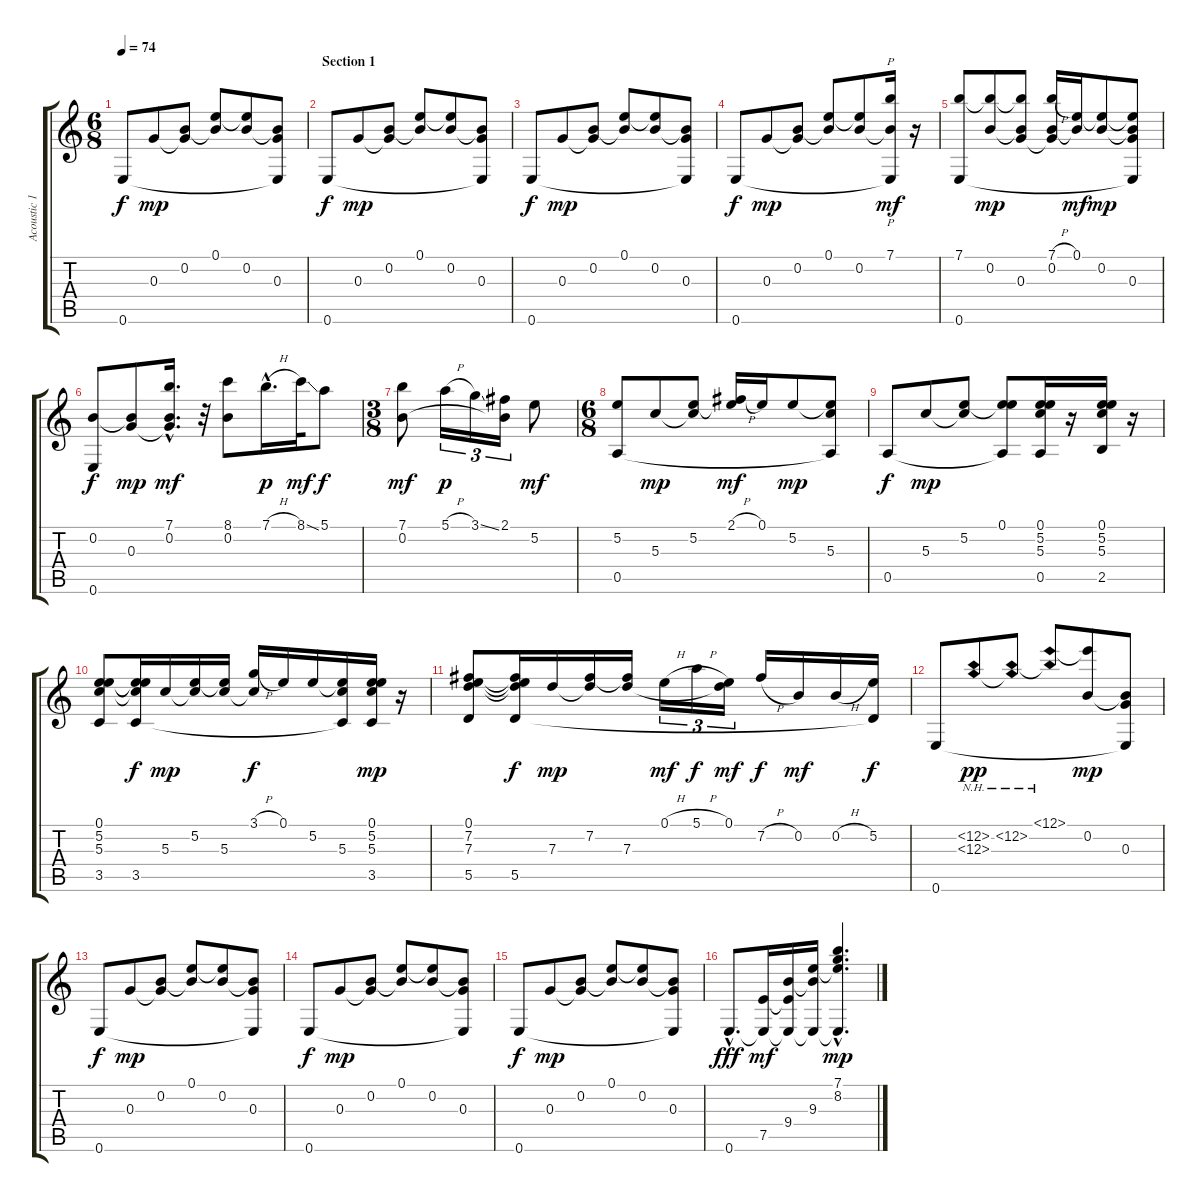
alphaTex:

\track ("Acoustic 1" "Acoustic 1") {instrument acousticguitarnylon}
\staff {score tabs}
\tuning (E4 B3 G3 D3 A2 E2) {hide}
\ts (6 8)
\tempo 74
\clef g2
\ks c
0.6.8{dy f instrument acousticguitarnylon} 0.3.8{dy mp} (0.2 0.3{t}).8 (0.1 0.2{t}).8 (0.1{t} 0.2).8 (0.2{t} 0.3 0.6{t}).8 |
\section ("" "Section 1")
0.6.8{dy f} 0.3.8{dy mp} (0.2 0.3{t}).8 (0.1 0.2{t}).8 (0.1{t} 0.2).8 (0.2{t} 0.3 0.6{t}).8 |
0.6.8{dy f} 0.3.8{dy mp} (0.2 0.3{t}).8 (0.1 0.2{t}).8 (0.1{t} 0.2).8 (0.2{t} 0.3 0.6{t}).8 |
0.6.8{dy f} 0.3.8{dy mp} (0.2 0.3{t}).8 (0.1 0.2{t}).8 (0.1{t} 0.2).8 (7.1 0.2{t} 0.6{t}).16{p dy mf} r.16 |
(7.1 0.6).8 (7.1{t} 0.2).8{dy mp} (7.1{t} 0.2{t} 0.3).8 (7.1{h} 0.2 0.3{t}).16 (0.1 0.2{t}).16{dy mf} (0.1{t} 0.2).8{dy mp} (0.1{t} 0.2{t} 0.3 0.6{t}).8 |
(0.2 0.6).8{dy f} (0.2{t} 0.3).8{dy mp} (7.1{hac} 0.2{hac} 0.3{hac t}).16{d dy mf} r.32 (8.1 0.2).8 7.1{h hac}.16{d dy p} 8.1{ss}.32{dy mf} 5.1.8{dy f} |
\ts (3 8)
(7.1 0.2).8{dy mf} 5.1{h}.16{tu (3 2) dy p} 3.1{ss}.16{tu (3 2)} (2.1 0.2{t}).16{tu (3 2)} 5.2.8{dy mf} |
\ts (6 8)
(5.2 0.5).8 5.3.8{dy mp} (5.2 5.3{t}).8 (2.1{h} 5.2{t}).16{dy mf} 0.1.16 5.2.8{dy mp} (5.2{t} 5.3 0.5{t}).8 |
0.5.8{dy f} 5.3.8{dy mp} (5.2 5.3{t}).8 (0.1 5.2{t} 0.5{t}).8 (0.1 5.2 5.3 0.5).16 r.16 (0.1 5.2 5.3 2.5).16 r.16 |
(0.1 5.2 5.3 3.5).8 (0.1{t} 5.2{t} 5.3{t} 3.5).16{dy f} 5.3.16{dy mp} (5.2 5.3{t}).16 (5.2{t} 5.3).16 (3.1{h} 5.3{t}).16{dy f} 0.1.16 5.2.16 (5.2{t} 5.3 3.5{t}).16 (0.1 5.2 5.3 3.5).16{dy mp} r.16 |
(0.1 7.2 7.3 5.5).8 (0.1{t} 7.2{t} 7.3{t} 5.5).16{dy f} 7.3.16{dy mp} (7.2 7.3{t}).16 (7.2{t} 7.3).16 0.1{h}.16{tu (3 2) dy mf} 5.1{h}.16{tu (3 2) dy f} (0.1 7.3{t}).16{tu (3 2) dy mf} 7.2{h}.16{dy f} 0.2.16{dy mf} 0.2{h}.16 (5.2 5.5{t}).16{dy f} |
0.6.8 (12.2{nh} 12.3{nh}).8{dy pp} (12.2{nh} 12.3{nh t}).8 (12.1{nh} 12.2{nh t}).8 (12.1{t} 0.2).8{dy mp} (0.2{t} 0.3 0.6{t}).8 |
0.6.8{dy f} 0.3.8{dy mp} (0.2 0.3{t}).8 (0.1 0.2{t}).8 (0.1{t} 0.2).8 (0.2{t} 0.3 0.6{t}).8 |
0.6.8{dy f} 0.3.8{dy mp} (0.2 0.3{t}).8 (0.1 0.2{t}).8 (0.1{t} 0.2).8 (0.2{t} 0.3 0.6{t}).8 |
0.6.8{dy f} 0.3.8{dy mp} (0.2 0.3{t}).8 (0.1 0.2{t}).8 (0.1{t} 0.2).8 (0.2{t} 0.3 0.6{t}).8 |
0.6{hac}.8{d dy fff} (7.5 0.6{t}).16{dy mf} (9.4 7.5{t} 0.6{t}).16 (9.3 9.4{t} 0.6{t}).16 (7.1{hac} 8.2{hac} 9.3{hac t} 0.6{hac t}).4{d dy mp}
